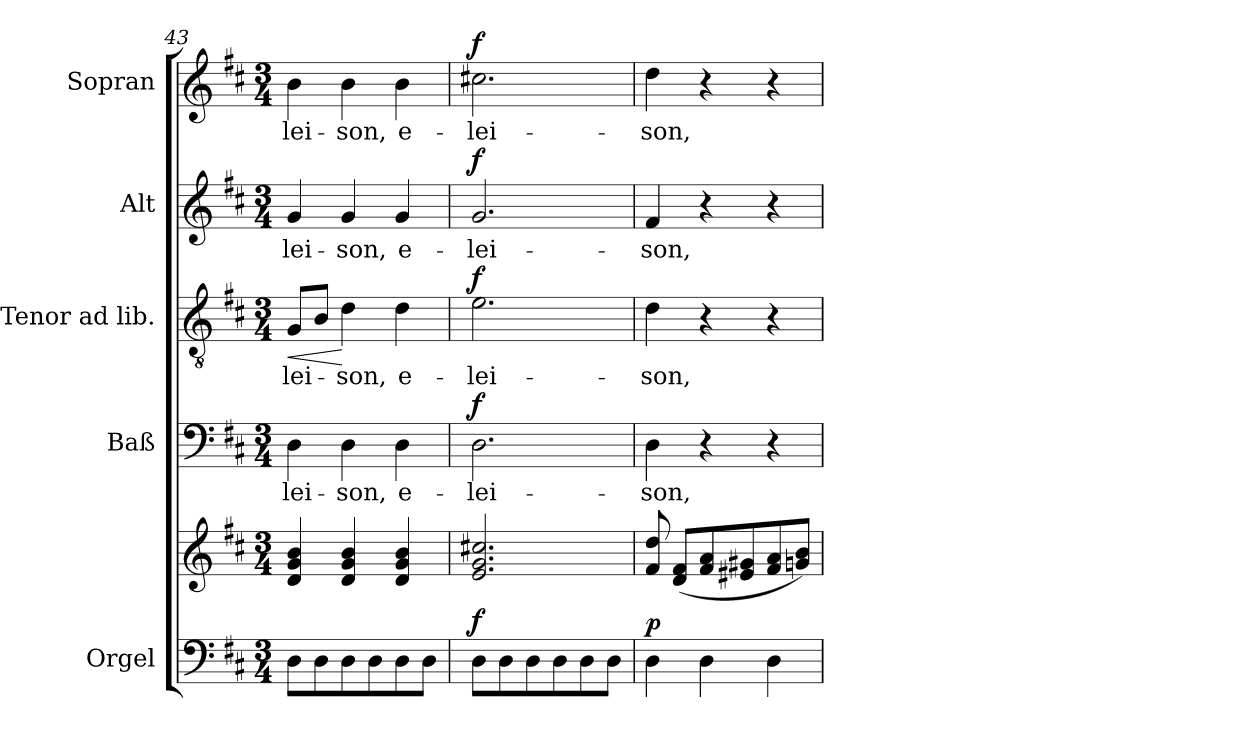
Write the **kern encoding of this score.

**kern	**kern	**dynam	**kern	**text	**dynam	**kern	**text	**dynam	**kern	**text	**dynam	**kern	**text	**dynam
*part5	*part5	*part5	*part4	*part4	*part4	*part3	*part3	*part3	*part2	*part2	*part2	*part1	*part1	*part1
*staff6	*staff5	*staff5/6	*staff4	*staff4	*staff4	*staff3	*staff3	*staff3	*staff2	*staff2	*staff2	*staff1	*staff1	*staff1
*I"Orgel	*	*	*I"Baß	*	*	*I"Tenor ad lib.	*	*	*I"Alt	*	*	*I"Sopran	*	*
*clefF4	*clefG2	*	*clefF4	*	*	*clefGv2	*	*	*clefG2	*	*	*clefG2	*	*
*k[f#c#]	*k[f#c#]	*	*k[f#c#]	*	*	*k[f#c#]	*	*	*k[f#c#]	*	*	*k[f#c#]	*	*
*D:	*D:	*	*D:	*	*	*D:	*	*	*D:	*	*	*D:	*	*
*M3/4	*M3/4	*	*M3/4	*	*	*M3/4	*	*	*M3/4	*	*	*M3/4	*	*
=43	=43	=43	=43	=43	=43	=43	=43	=43	=43	=43	=43	=43	=43	=43
!	!	!	!	!LO:LY:b	!	!	!LO:LY:b	!LO:HP:b	!	!LO:LY:b	!	!	!LO:LY:b	!
8D\L	4d/ 4g/ 4b/	.	4D\	-lei-	.	8G/L	-lei-	<	4g/	-lei-	.	4b\	-lei-	.
8D\	.	.	.	.	.	8B/J	.	.	.	.	.	.	.	.
!	!	!	!	!LO:LY:b	!	!	!LO:LY:b	!	!	!LO:LY:b	!	!	!LO:LY:b	!
8D\	4d/ 4g/ 4b/	.	4D\	-son,	.	4d\	-son,	[	4g/	-son,	.	4b\	-son,	.
8D\	.	.	.	.	.	.	.	.	.	.	.	.	.	.
!	!	!	!	!LO:LY:b	!	!	!LO:LY:b	!	!	!LO:LY:b	!	!	!LO:LY:b	!
8D\	4d/ 4g/ 4b/	.	4D\	e-	.	4d\	e-	.	4g/	e-	.	4b\	e-	.
8D\J	.	.	.	.	.	.	.	.	.	.	.	.	.	.
=44	=44	=44	=44	=44	=44	=44	=44	=44	=44	=44	=44	=44	=44	=44
!	!	!LO:DY:a=2	!	!LO:LY:b	!LO:DY:a	!	!LO:LY:b	!LO:DY:a	!	!LO:LY:b	!LO:DY:a	!	!LO:LY:b	!LO:DY:a
8D\L	2.e/ 2.g/ 2.cc#X/	f	2.D\	-lei-	f	2.e\	-lei-	f	2.g/	-lei-	f	2.cc#X\	-lei-	f
8D\	.	.	.	.	.	.	.	.	.	.	.	.	.	.
8D\	.	.	.	.	.	.	.	.	.	.	.	.	.	.
8D\	.	.	.	.	.	.	.	.	.	.	.	.	.	.
8D\	.	.	.	.	.	.	.	.	.	.	.	.	.	.
8D\J	.	.	.	.	.	.	.	.	.	.	.	.	.	.
=45	=45	=45	=45	=45	=45	=45	=45	=45	=45	=45	=45	=45	=45	=45
!	!	!LO:DY:a=2	!	!LO:LY:b	!	!	!LO:LY:b	!	!	!LO:LY:b	!	!	!LO:LY:b	!
4D\	8f#/ 8dd/	p	4D\	-son,	.	4d\	-son,	.	4f#/	-son,	.	4dd\	-son,	.
.	(<8d/ 8f#/L	.	.	.	.	.	.	.	.	.	.	.	.	.
4D\	8f#/ 8a/	.	4r	.	.	4r	.	.	4r	.	.	4r	.	.
.	8e#X/ 8g#X/	.	.	.	.	.	.	.	.	.	.	.	.	.
4D\	8f#/ 8a/	.	4r	.	.	4r	.	.	4r	.	.	4r	.	.
.	8gn/ 8b/J)	.	.	.	.	.	.	.	.	.	.	.	.	.
=	=	=	=	=	=	=	=	=	=	=	=	=	=	=
*-	*-	*-	*-	*-	*-	*-	*-	*-	*-	*-	*-	*-	*-	*-
